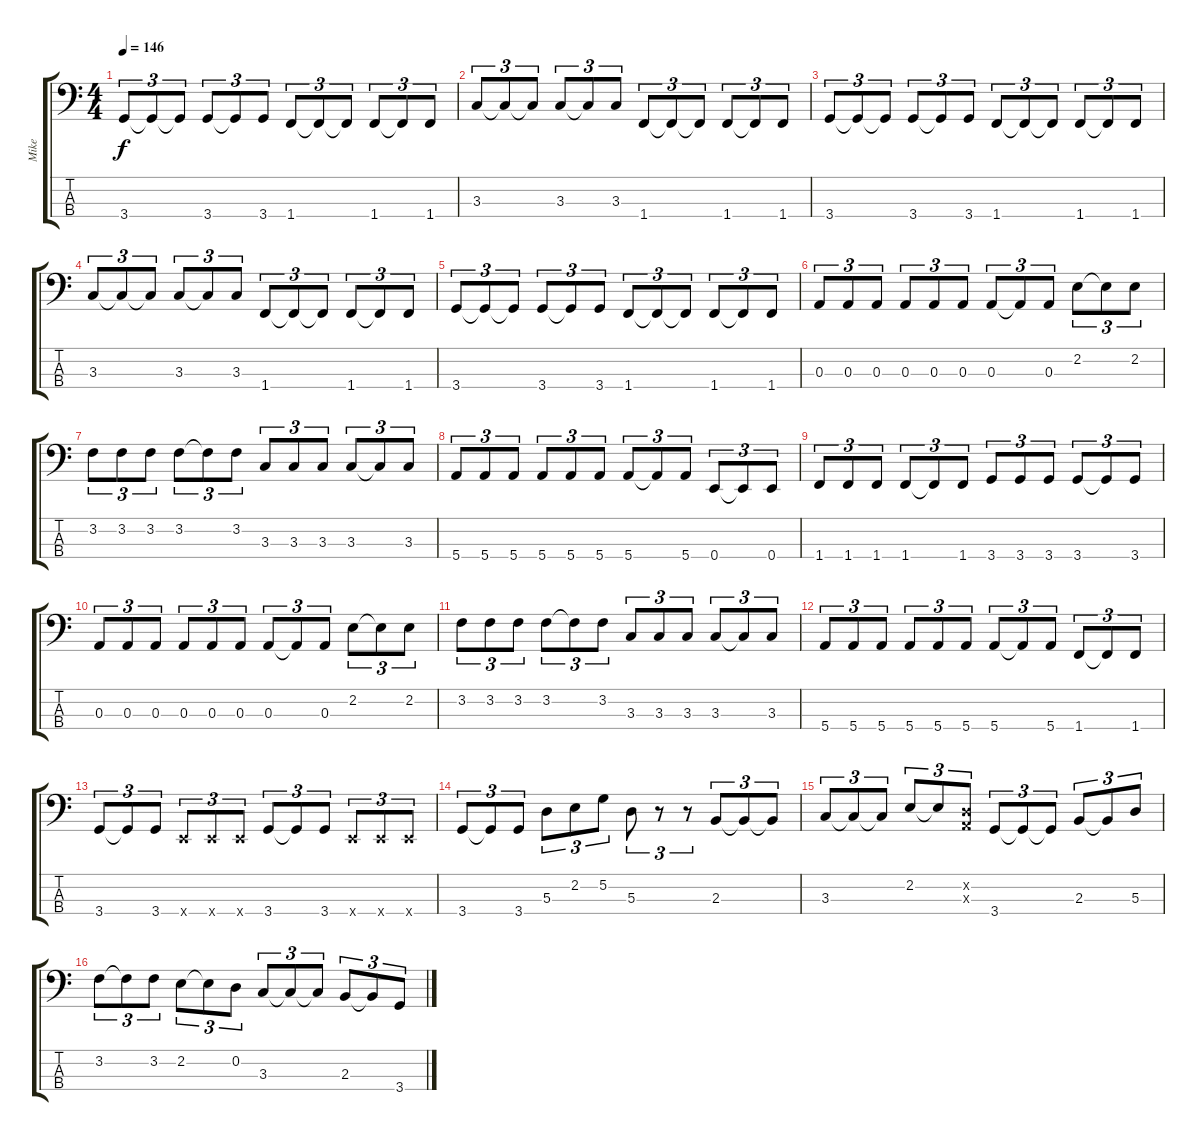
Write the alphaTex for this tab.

\track ("Mike" "Mike") {instrument electricbasspick}
\staff {score tabs}
\tuning (G2 D2 A1 E1) {hide}
\ts (4 4)
\tempo 146
\clef f4
\ks c
3.4.8{tu (3 2) dy f} 3.4{t}.8{tu (3 2)} 3.4{t}.8{tu (3 2)} 3.4.8{tu (3 2)} 3.4{t}.8{tu (3 2)} 3.4.8{tu (3 2)} 1.4.8{tu (3 2)} 1.4{t}.8{tu (3 2)} 1.4{t}.8{tu (3 2)} 1.4.8{tu (3 2)} 1.4{t}.8{tu (3 2)} 1.4.8{tu (3 2)} |
3.3.8{tu (3 2)} 3.3{t}.8{tu (3 2)} 3.3{t}.8{tu (3 2)} 3.3.8{tu (3 2)} 3.3{t}.8{tu (3 2)} 3.3.8{tu (3 2)} 1.4.8{tu (3 2)} 1.4{t}.8{tu (3 2)} 1.4{t}.8{tu (3 2)} 1.4.8{tu (3 2)} 1.4{t}.8{tu (3 2)} 1.4.8{tu (3 2)} |
3.4.8{tu (3 2)} 3.4{t}.8{tu (3 2)} 3.4{t}.8{tu (3 2)} 3.4.8{tu (3 2)} 3.4{t}.8{tu (3 2)} 3.4.8{tu (3 2)} 1.4.8{tu (3 2)} 1.4{t}.8{tu (3 2)} 1.4{t}.8{tu (3 2)} 1.4.8{tu (3 2)} 1.4{t}.8{tu (3 2)} 1.4.8{tu (3 2)} |
3.3.8{tu (3 2)} 3.3{t}.8{tu (3 2)} 3.3{t}.8{tu (3 2)} 3.3.8{tu (3 2)} 3.3{t}.8{tu (3 2)} 3.3.8{tu (3 2)} 1.4.8{tu (3 2)} 1.4{t}.8{tu (3 2)} 1.4{t}.8{tu (3 2)} 1.4.8{tu (3 2)} 1.4{t}.8{tu (3 2)} 1.4.8{tu (3 2)} |
3.4.8{tu (3 2)} 3.4{t}.8{tu (3 2)} 3.4{t}.8{tu (3 2)} 3.4.8{tu (3 2)} 3.4{t}.8{tu (3 2)} 3.4.8{tu (3 2)} 1.4.8{tu (3 2)} 1.4{t}.8{tu (3 2)} 1.4{t}.8{tu (3 2)} 1.4.8{tu (3 2)} 1.4{t}.8{tu (3 2)} 1.4.8{tu (3 2)} |
0.3.8{tu (3 2)} 0.3.8{tu (3 2)} 0.3.8{tu (3 2)} 0.3.8{tu (3 2)} 0.3.8{tu (3 2)} 0.3.8{tu (3 2)} 0.3.8{tu (3 2)} 0.3{t}.8{tu (3 2)} 0.3.8{tu (3 2)} 2.2.8{tu (3 2)} 2.2{t}.8{tu (3 2)} 2.2.8{tu (3 2)} |
3.2.8{tu (3 2)} 3.2.8{tu (3 2)} 3.2.8{tu (3 2)} 3.2.8{tu (3 2)} 3.2{t}.8{tu (3 2)} 3.2.8{tu (3 2)} 3.3.8{tu (3 2)} 3.3.8{tu (3 2)} 3.3.8{tu (3 2)} 3.3.8{tu (3 2)} 3.3{t}.8{tu (3 2)} 3.3.8{tu (3 2)} |
5.4.8{tu (3 2)} 5.4.8{tu (3 2)} 5.4.8{tu (3 2)} 5.4.8{tu (3 2)} 5.4.8{tu (3 2)} 5.4.8{tu (3 2)} 5.4.8{tu (3 2)} 5.4{t}.8{tu (3 2)} 5.4.8{tu (3 2)} 0.4.8{tu (3 2)} 0.4{t}.8{tu (3 2)} 0.4.8{tu (3 2)} |
1.4.8{tu (3 2)} 1.4.8{tu (3 2)} 1.4.8{tu (3 2)} 1.4.8{tu (3 2)} 1.4{t}.8{tu (3 2)} 1.4.8{tu (3 2)} 3.4.8{tu (3 2)} 3.4.8{tu (3 2)} 3.4.8{tu (3 2)} 3.4.8{tu (3 2)} 3.4{t}.8{tu (3 2)} 3.4.8{tu (3 2)} |
0.3.8{tu (3 2)} 0.3.8{tu (3 2)} 0.3.8{tu (3 2)} 0.3.8{tu (3 2)} 0.3.8{tu (3 2)} 0.3.8{tu (3 2)} 0.3.8{tu (3 2)} 0.3{t}.8{tu (3 2)} 0.3.8{tu (3 2)} 2.2.8{tu (3 2)} 2.2{t}.8{tu (3 2)} 2.2.8{tu (3 2)} |
3.2.8{tu (3 2)} 3.2.8{tu (3 2)} 3.2.8{tu (3 2)} 3.2.8{tu (3 2)} 3.2{t}.8{tu (3 2)} 3.2.8{tu (3 2)} 3.3.8{tu (3 2)} 3.3.8{tu (3 2)} 3.3.8{tu (3 2)} 3.3.8{tu (3 2)} 3.3{t}.8{tu (3 2)} 3.3.8{tu (3 2)} |
5.4.8{tu (3 2)} 5.4.8{tu (3 2)} 5.4.8{tu (3 2)} 5.4.8{tu (3 2)} 5.4.8{tu (3 2)} 5.4.8{tu (3 2)} 5.4.8{tu (3 2)} 5.4{t}.8{tu (3 2)} 5.4.8{tu (3 2)} 1.4.8{tu (3 2)} 1.4{t}.8{tu (3 2)} 1.4.8{tu (3 2)} |
3.4.8{tu (3 2)} 3.4{t}.8{tu (3 2)} 3.4.8{tu (3 2)} 0.4{x}.8{tu (3 2)} 0.4{x}.8{tu (3 2)} 0.4{x}.8{tu (3 2)} 3.4.8{tu (3 2)} 3.4{t}.8{tu (3 2)} 3.4.8{tu (3 2)} 0.4{x}.8{tu (3 2)} 0.4{x}.8{tu (3 2)} 0.4{x}.8{tu (3 2)} |
3.4.8{tu (3 2)} 3.4{t}.8{tu (3 2)} 3.4.8{tu (3 2)} 5.3.8{tu (3 2)} 2.2.8{tu (3 2)} 5.2.8{tu (3 2)} 5.3.8{tu (3 2)} r.8{tu (3 2)} r.8{tu (3 2)} 2.3.8{tu (3 2)} 2.3{t}.8{tu (3 2)} 2.3{t}.8{tu (3 2)} |
3.3.8{tu (3 2)} 3.3{t}.8{tu (3 2)} 3.3{t}.8{tu (3 2)} 2.2.8{tu (3 2)} 2.2{t}.8{tu (3 2)} (0.2{x} 0.3{x}).8{tu (3 2)} 3.4.8{tu (3 2)} 3.4{t}.8{tu (3 2)} 3.4{t}.8{tu (3 2)} 2.3.8{tu (3 2)} 2.3{t}.8{tu (3 2)} 5.3.8{tu (3 2)} |
3.2.8{tu (3 2)} 3.2{t}.8{tu (3 2)} 3.2.8{tu (3 2)} 2.2.8{tu (3 2)} 2.2{t}.8{tu (3 2)} 0.2.8{tu (3 2)} 3.3.8{tu (3 2)} 3.3{t}.8{tu (3 2)} 3.3{t}.8{tu (3 2)} 2.3.8{tu (3 2)} 2.3{t}.8{tu (3 2)} 3.4.8{tu (3 2)}
